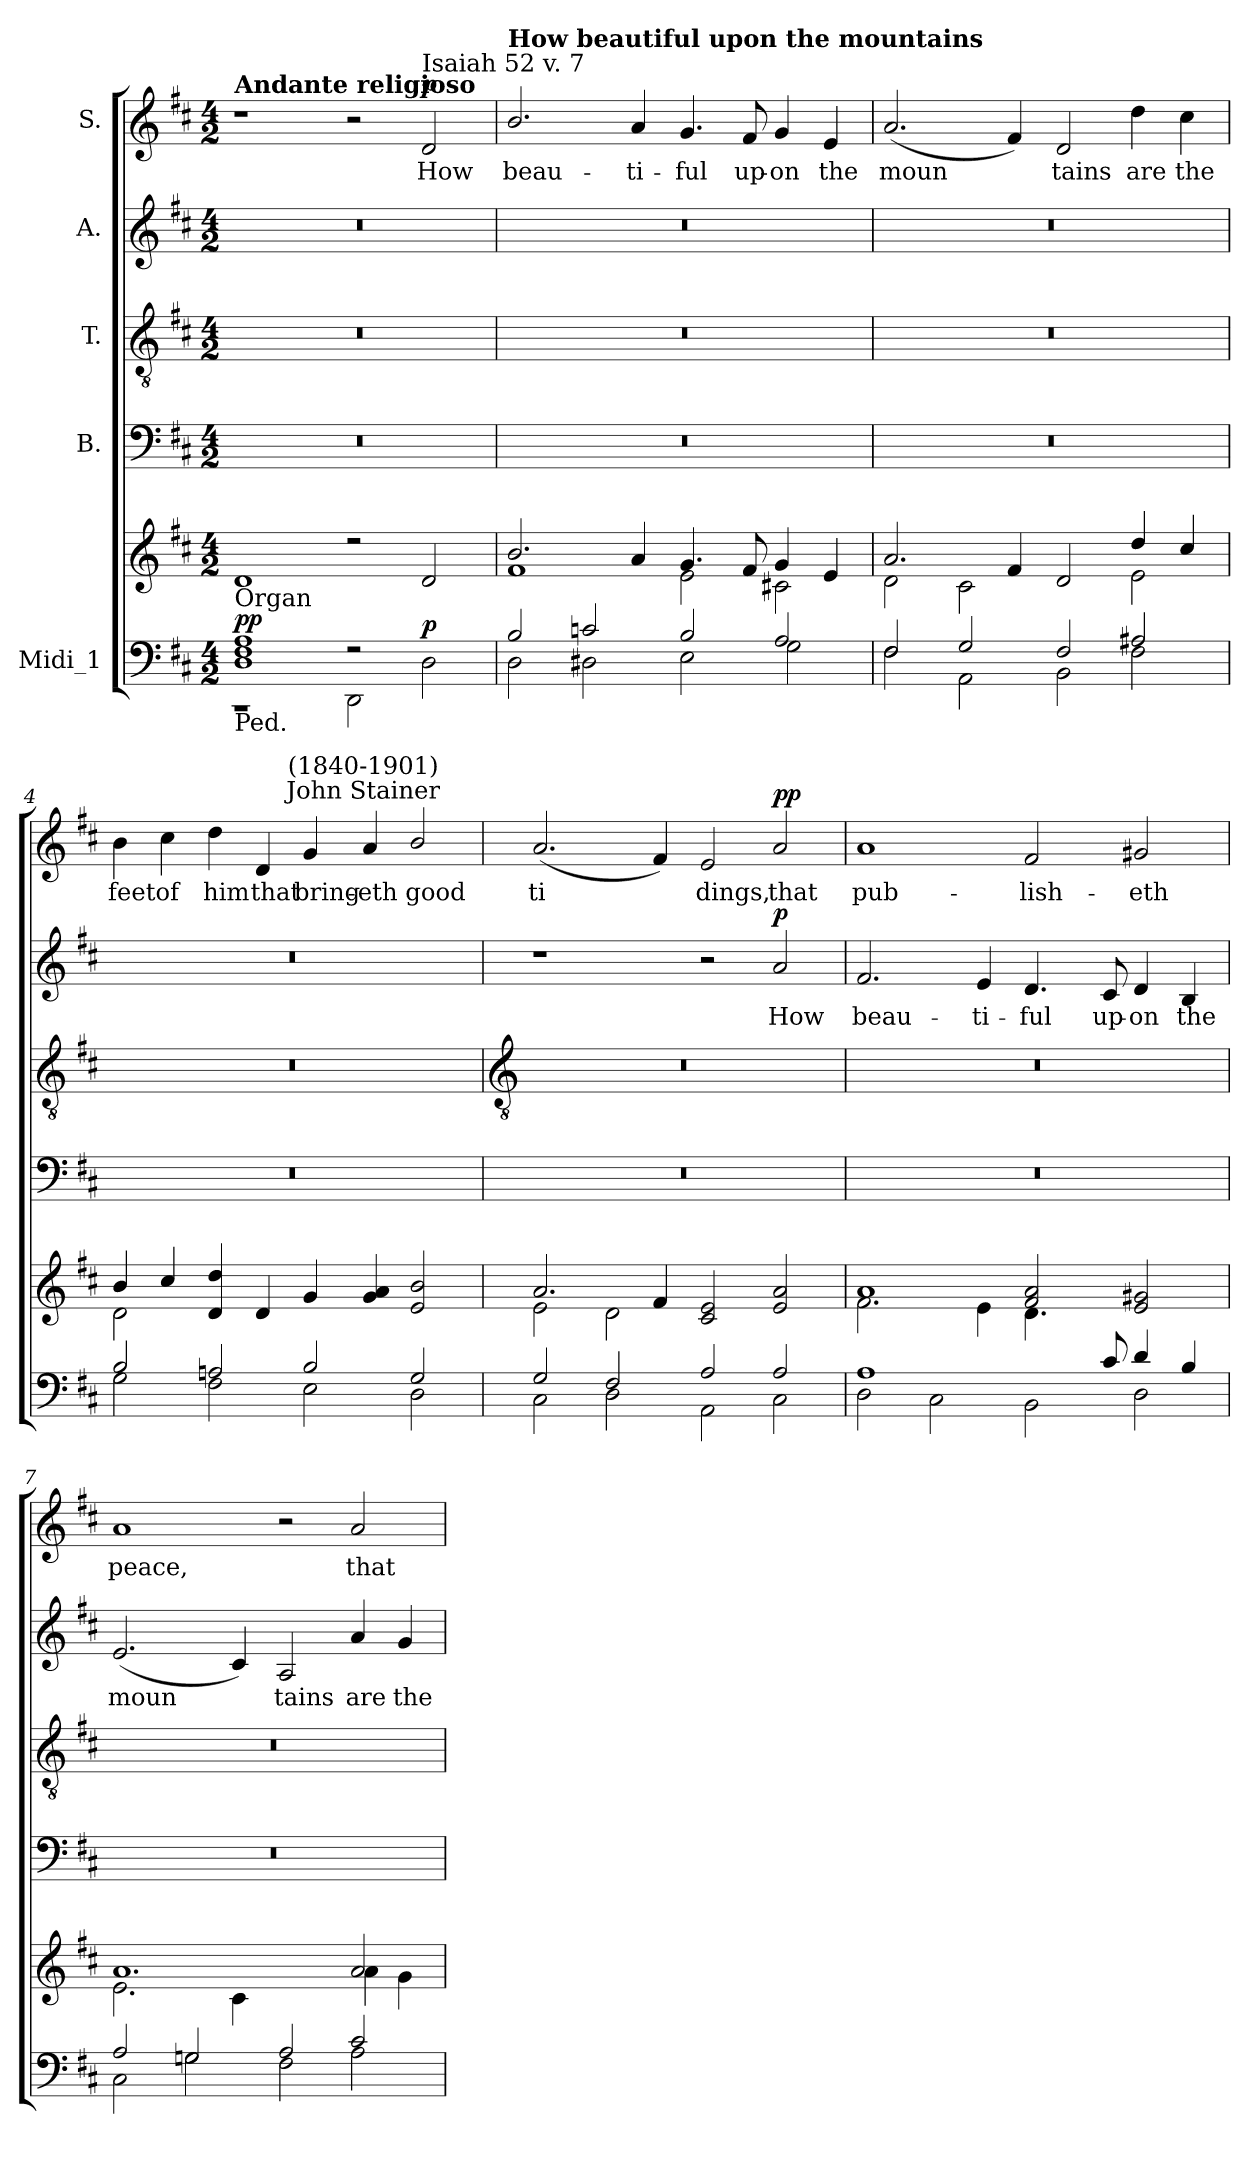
**kern	**kern	**dynam	**kern	**kern	**kern	**text	**dynam	**kern	**text	**dynam
*part5	*part5	*part5	*part4	*part3	*part2	*part2	*part2	*part1	*part1	*part1
*staff6	*staff5	*staff5/6	*staff4	*staff3	*staff2	*staff2	*staff2	*staff1	*staff1	*staff1
*I"Midi_1	*	*	*I"B.	*I"T.	*I"A.	*	*	*I"S.	*	*
*clefF4	*clefG2	*	*clefF4	*clefGv2	*clefG2	*	*	*clefG2	*	*
*k[f#c#]	*k[f#c#]	*	*k[f#c#]	*k[f#c#]	*k[f#c#]	*	*	*k[f#c#]	*	*
*D:	*D:	*	*D:	*D:	*D:	*	*	*D:	*	*
*M4/2	*M4/2	*	*M4/2	*M4/2	*M4/2	*	*	*M4/2	*	*
=1	=1	=1	=1	=1	=1	=1	=1	=1	=1	=1
*^	*^	*	*	*	*	*	*	*	*	*
!	!	!	!	!	!	!	!	!	!	!LO:TX:a:B:t=Andante religioso	!	!
!	!	!LO:TX:b:t=Organ	!	!	!	!	!	!	!	!	!	!
!LO:TX:b:t=Ped.	!	!	!	!	!	!	!	!	!	!	!	!
!	!	!	!	!LO:DY:a=2	!	!	!	!	!	!	!	!
1D/ 1F#/ 1A/	1r	1d/	0ryy	pp	0r	0r	0r	.	.	1r	.	.
2r	2DD\	2r	.	.	.	.	.	.	.	2r	.	.
!	!	!	!	!	!	!	!	!	!	!LO:TX:a:t=Isaiah 52 v. 7	!	!
!	!	!	!	!LO:DY:a=2	!	!	!	!	!	!	!LO:LY:b	!LO:DY:b
2ryy	2D\	2d/	.	p	.	.	.	.	.	2d	How	p
=2	=2	=2	=2	=2	=2	=2	=2	=2	=2	=2	=2	=2
!	!	!	!	!	!	!	!	!	!	!LO:TX:a:B:t=How beautiful upon the mountains	!	!
!	!	!	!	!	!	!	!	!	!	!	!LO:LY:b	!
2B/	2D\	2.b/	1f#\	.	0r	0r	0r	.	.	2.b/	beau-	.
2cn/	2D#X\	.	.	.	.	.	.	.	.	.	.	.
!	!	!	!	!	!	!	!	!	!	!	!LO:LY:b	!
.	.	4a/	.	.	.	.	.	.	.	4a	-ti-	.
!	!	!	!	!	!	!	!	!	!	!	!LO:LY:b	!
2B/	2E\	4.g/	2e\	.	.	.	.	.	.	4.g	-ful	.
!	!	!	!	!	!	!	!	!	!	!	!LO:LY:b	!
.	.	8f#/	.	.	.	.	.	.	.	8f#	up-	.
!	!	!	!	!	!	!	!	!	!	!	!LO:LY:b	!
2A/	2G\	4g/	2c#X\	.	.	.	.	.	.	4g	-on	.
!	!	!	!	!	!	!	!	!	!	!	!LO:LY:b	!
.	.	4e/	.	.	.	.	.	.	.	4e	the	.
=3	=3	=3	=3	=3	=3	=3	=3	=3	=3	=3	=3	=3
!	!	!	!	!	!	!	!	!	!	!	!LO:LY:b	!
2F#/	2F#\	2.a/	2d\	.	0r	0r	0r	.	.	(<2.a	moun	.
2G/	2AA\	.	2c#\	.	.	.	.	.	.	.	.	.
.	.	4f#/	.	.	.	.	.	.	.	4f#)	.	.
!	!	!	!	!	!	!	!	!	!	!	!LO:LY:b	!
2F#/	2BB\	2d/	2ryy	.	.	.	.	.	.	2d	tains	.
!	!	!	!	!	!	!	!	!	!	!	!LO:LY:b	!
2A#X/	2F#\	4dd/	2e\	.	.	.	.	.	.	4dd	are	.
!	!	!	!	!	!	!	!	!	!	!	!LO:LY:b	!
.	.	4cc#/	.	.	.	.	.	.	.	4cc#	the	.
=4	=4	=4	=4	=4	=4	=4	=4	=4	=4	=4	=4	=4
!	!	!	!	!	!	!	!	!	!	!	!LO:LY:b	!
2B/	2G\	4b/	2d\	.	0r	0r	0r	.	.	4b	feet	.
!	!	!	!	!	!	!	!	!	!	!	!LO:LY:b	!
.	.	4cc#/	.	.	.	.	.	.	.	4cc#	of	.
!	!	!	!	!	!	!	!	!	!	!	!LO:LY:b	!
2An/	2F#\	4d/ 4dd/	2ryy	.	.	.	.	.	.	4dd	him	.
!	!	!	!	!	!	!	!	!	!	!	!LO:LY:b	!
.	.	4d/	.	.	.	.	.	.	.	4d	that	.
!	!	!	!	!	!	!	!	!	!	!	!LO:LY:b	!
2B/	2E\	4g/	2ryy	.	.	.	.	.	.	4g	bring-	.
!	!	!	!	!	!	!	!	!	!	!LO:TX:a:cj:t=John Stainer	!	!
!	!	!	!	!	!	!	!	!	!	!LO:TX:a:cj:t=(1840-1901)	!	!
!	!	!	!	!	!	!	!	!	!	!	!LO:LY:b	!
.	.	4g/ 4a/	.	.	.	.	.	.	.	4a	-eth	.
!	!	!	!	!	!	!	!	!	!	!	!LO:LY:b	!
2G/	2D\	2e/ 2b/	2ryy	.	.	.	.	.	.	2b/	good	.
!!LO:LB:g=z
=5	=5	=5	=5	=5	=5	=5	=5	=5	=5	=5	=5	=5
*	*	*	*	*	*	*clefGv2	*	*	*	*	*	*
!	!	!	!	!	!	!	!	!	!	!	!LO:LY:b	!
2G/	2C#\	2.a/	2e\	.	0r	0r	1r	.	.	(<2.a	ti	.
2F#/	2D\	.	2d\	.	.	.	.	.	.	.	.	.
.	.	4f#/	.	.	.	.	.	.	.	4f#)	.	.
!	!	!	!	!	!	!	!	!	!	!	!LO:LY:b	!
2A/	2AA\	2c#/ 2e/	2ryy	.	.	.	2r	.	.	2e	dings,	.
!	!	!	!	!	!	!	!	!LO:LY:b	!LO:DY:b	!	!LO:LY:b	!LO:DY:a
2A/	2C#\	2e/ 2a/	2ryy	.	.	.	2a	How	p	2a	that	pp
=6	=6	=6	=6	=6	=6	=6	=6	=6	=6	=6	=6	=6
!	!	!	!	!	!	!	!	!LO:LY:b	!	!	!LO:LY:b	!
1A/	2D\	1a/	2.f#\	.	0r	0r	2.f#	beau-	.	1a	pub-	.
.	2C#\	.	.	.	.	.	.	.	.	.	.	.
!	!	!	!	!	!	!	!	!LO:LY:b	!	!	!	!
.	.	.	4e\	.	.	.	4e	-ti-	.	.	.	.
!	!	!	!	!	!	!	!	!LO:LY:b	!	!	!LO:LY:b	!
4ryy	2BB\	2f#/ 2a/	4.d\	.	.	.	4.d	-ful	.	2f#	-lish-	.
8ryy	.	.	.	.	.	.	.	.	.	.	.	.
!	!	!	!	!	!	!	!	!LO:LY:b	!	!	!	!
8c#/	.	.	8ryy	.	.	.	8c#	up-	.	.	.	.
!	!	!	!	!	!	!	!	!LO:LY:b	!	!	!LO:LY:b	!
4d/	2D\	2e/ 2g#X/	2ryy	.	.	.	4d	-on	.	2g#X	-eth	.
!	!	!	!	!	!	!	!	!LO:LY:b	!	!	!	!
4B/	.	.	.	.	.	.	4B	the	.	.	.	.
=7	=7	=7	=7	=7	=7	=7	=7	=7	=7	=7	=7	=7
!	!	!	!	!	!	!	!	!LO:LY:b	!	!	!LO:LY:b	!
2A/	2C#\	1.a/	2.e\	.	0r	0r	(<2.e	moun	.	1a	peace,	.
2Gn/	2G\	.	.	.	.	.	.	.	.	.	.	.
.	.	.	4c#\	.	.	.	4c#)	.	.	.	.	.
!	!	!	!	!	!	!	!	!LO:LY:b	!	!	!	!
2A/	2F#\	.	2ryy	.	.	.	2A	tains	.	2r	.	.
!	!	!	!	!	!	!	!	!LO:LY:b	!	!	!LO:LY:b	!
2c#/	2A\	2a/	4a\	.	.	.	4a	are	.	2a	that	.
!	!	!	!	!	!	!	!	!LO:LY:b	!	!	!	!
.	.	.	4g\	.	.	.	4g	the	.	.	.	.
*v	*v	*	*	*	*	*	*	*	*	*	*	*
*	*v	*v	*	*	*	*	*	*	*	*	*
=	=	=	=	=	=	=	=	=	=	=
*-	*-	*-	*-	*-	*-	*-	*-	*-	*-	*-
